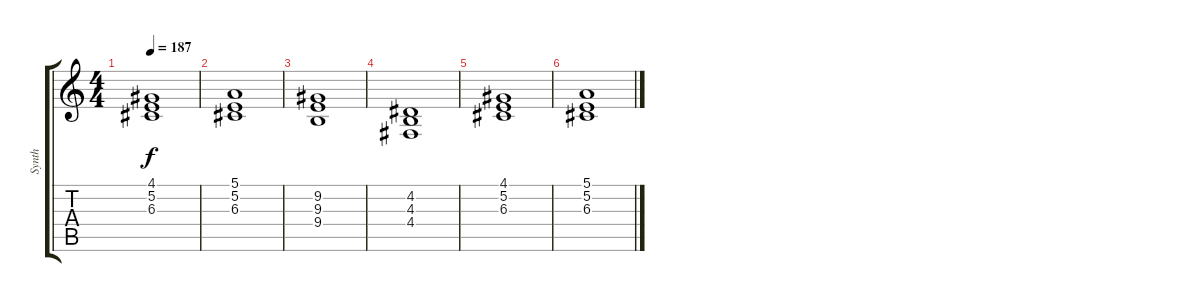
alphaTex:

\track ("Synth" "Synth") {instrument pad7halo}
\staff {score tabs}
\tuning (E4 B3 G3 D3 A2 E2) {hide}
\ts (4 4)
\tempo 187
\clef g2
\ks c
(4.1 5.2 6.3).1{dy f} |
(5.1 5.2 6.3).1 |
(9.2 9.3 9.4).1 |
(4.2 4.3 4.4).1 |
(4.1 5.2 6.3).1 |
(5.1 5.2 6.3).1
